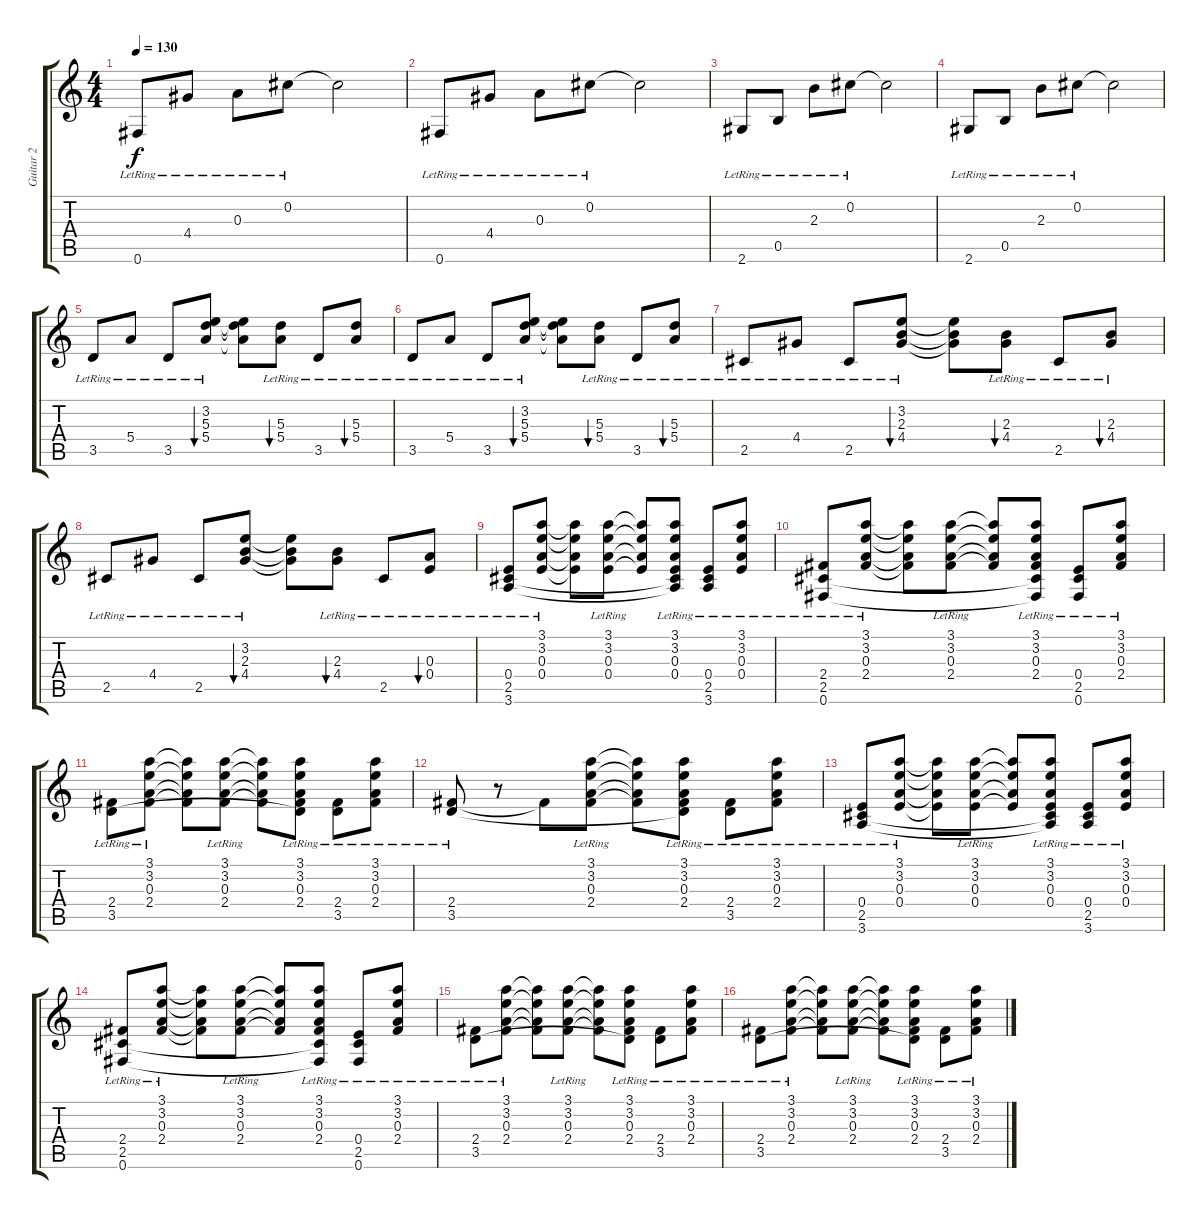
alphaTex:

\track ("Guitar 2" "Guitar 2") {instrument acousticguitarsteel}
\staff {score tabs}
\tuning (Gb4 Db4 A3 E3 B2 Gb2) {hide}
\ts (4 4)
\tempo 130
\clef g2
\ks c
0.6{lr}.8{dy f} 4.4{lr}.8 0.3{lr}.8 0.2{lr}.8 0.2{t}.2 |
0.6{lr}.8 4.4{lr}.8 0.3{lr}.8 0.2{lr}.8 0.2{t}.2 |
2.6{lr}.8 0.5{lr}.8 2.3{lr}.8 0.2{lr}.8 0.2{t}.2 |
2.6{lr}.8 0.5{lr}.8 2.3{lr}.8 0.2{lr}.8 0.2{t}.2 |
3.5{lr}.8 5.4{lr}.8 3.5{lr}.8 (3.2{lr} 5.3{lr} 5.4{lr}).8{bu 60} (3.2{t} 5.3{t} 5.4{t}).8 (5.3{lr} 5.4{lr}).8{bu 60} 3.5{lr}.8 (5.3{lr} 5.4{lr}).8{bu 60} |
3.5{lr}.8 5.4{lr}.8 3.5{lr}.8 (3.2{lr} 5.3{lr} 5.4{lr}).8{bu 60} (3.2{t} 5.3{t} 5.4{t}).8 (5.3{lr} 5.4{lr}).8{bu 60} 3.5{lr}.8 (5.3{lr} 5.4{lr}).8{bu 60} |
2.5{lr}.8 4.4{lr}.8 2.5{lr}.8 (3.2{lr} 2.3{lr} 4.4{lr}).8{bu 60} (3.2{t} 2.3{t} 4.4{t}).8 (2.3{lr} 4.4{lr}).8{bu 60} 2.5{lr}.8 (2.3{lr} 4.4{lr}).8{bu 60} |
2.5{lr}.8 4.4{lr}.8 2.5{lr}.8 (3.2{lr} 2.3{lr} 4.4{lr}).8{bu 60} (3.2{t} 2.3{t} 4.4{t}).8 (2.3{lr} 4.4{lr}).8{bu 60} 2.5{lr}.8 (0.3{lr} 0.4{lr}).8{bu 60} |
(0.4{lr} 2.5{lr} 3.6{lr}).8 (3.1{lr} 3.2{lr} 0.3{lr} 0.4{lr}).8 (3.1{t} 3.2{t} 0.3{t} 0.4{t}).8 (3.1{lr} 3.2{lr} 0.3{lr} 0.4{lr}).8 (3.1{t} 3.2{t} 0.3{t} 0.4{t}).8 (3.1{lr} 3.2{lr} 0.3{lr} 0.4{lr} 2.5{t} 3.6{t}).8 (0.4{lr} 2.5{lr} 3.6{lr}).8 (3.1{lr} 3.2{lr} 0.3{lr} 0.4{lr}).8 |
(2.4{lr} 2.5{lr} 0.6{lr}).8 (3.1{lr} 3.2{lr} 0.3{lr} 2.4{lr}).8 (3.1{t} 3.2{t} 0.3{t} 2.4{t}).8 (3.1{lr} 3.2{lr} 0.3{lr} 2.4{lr}).8 (3.1{t} 3.2{t} 0.3{t} 2.4{t}).8 (3.1{lr} 3.2{lr} 0.3{lr} 2.4{lr} 2.5{t} 0.6{t}).8 (0.4{lr} 2.5{lr} 0.6{lr}).8 (3.1{lr} 3.2{lr} 0.3{lr} 2.4{lr}).8 |
(2.4{lr} 3.5{lr}).8 (3.1{lr} 3.2{lr} 0.3{lr} 2.4{lr}).8 (3.1{t} 3.2{t} 0.3{t} 2.4{t}).8 (3.1{lr} 3.2{lr} 0.3{lr} 2.4{lr}).8 (3.1{t} 3.2{t} 0.3{t} 2.4{t}).8 (3.1{lr} 3.2{lr} 0.3{lr} 2.4{lr} 3.5{t}).8 (2.4{lr} 3.5{lr}).8 (3.1{lr} 3.2{lr} 0.3{lr} 2.4{lr}).8 |
(2.4{lr} 3.5{lr}).8 r.8 2.4{t}.8 (3.1{lr} 3.2{lr} 0.3{lr} 2.4{lr}).8 (3.1{t} 3.2{t} 0.3{t} 2.4{t}).8 (3.1{lr} 3.2{lr} 0.3{lr} 2.4{lr} 3.5{t}).8 (2.4{lr} 3.5{lr}).8 (3.1{lr} 3.2{lr} 0.3{lr} 2.4{lr}).8 |
(0.4{lr} 2.5{lr} 3.6{lr}).8 (3.1{lr} 3.2{lr} 0.3{lr} 0.4{lr}).8 (3.1{t} 3.2{t} 0.3{t} 0.4{t}).8 (3.1{lr} 3.2{lr} 0.3{lr} 0.4{lr}).8 (3.1{t} 3.2{t} 0.3{t} 0.4{t}).8 (3.1{lr} 3.2{lr} 0.3{lr} 0.4{lr} 2.5{t} 3.6{t}).8 (0.4{lr} 2.5{lr} 3.6{lr}).8 (3.1{lr} 3.2{lr} 0.3{lr} 0.4{lr}).8 |
(2.4{lr} 2.5{lr} 0.6{lr}).8 (3.1{lr} 3.2{lr} 0.3{lr} 2.4{lr}).8 (3.1{t} 3.2{t} 0.3{t} 2.4{t}).8 (3.1{lr} 3.2{lr} 0.3{lr} 2.4{lr}).8 (3.1{t} 3.2{t} 0.3{t} 2.4{t}).8 (3.1{lr} 3.2{lr} 0.3{lr} 2.4{lr} 2.5{t} 0.6{t}).8 (0.4{lr} 2.5{lr} 0.6{lr}).8 (3.1{lr} 3.2{lr} 0.3{lr} 2.4{lr}).8 |
(2.4{lr} 3.5{lr}).8 (3.1{lr} 3.2{lr} 0.3{lr} 2.4{lr}).8 (3.1{t} 3.2{t} 0.3{t} 2.4{t}).8 (3.1{lr} 3.2{lr} 0.3{lr} 2.4{lr}).8 (3.1{t} 3.2{t} 0.3{t} 2.4{t}).8 (3.1{lr} 3.2{lr} 0.3{lr} 2.4{lr} 3.5{t}).8 (2.4{lr} 3.5{lr}).8 (3.1{lr} 3.2{lr} 0.3{lr} 2.4{lr}).8 |
(2.4{lr} 3.5{lr}).8 (3.1{lr} 3.2{lr} 0.3{lr} 2.4{lr}).8 (3.1{t} 3.2{t} 0.3{t} 2.4{t}).8 (3.1{lr} 3.2{lr} 0.3{lr} 2.4{lr}).8 (3.1{t} 3.2{t} 0.3{t} 2.4{t}).8 (3.1{lr} 3.2{lr} 0.3{lr} 2.4{lr} 3.5{t}).8 (2.4{lr} 3.5{lr}).8 (3.1{lr} 3.2{lr} 0.3{lr} 2.4{lr}).8
